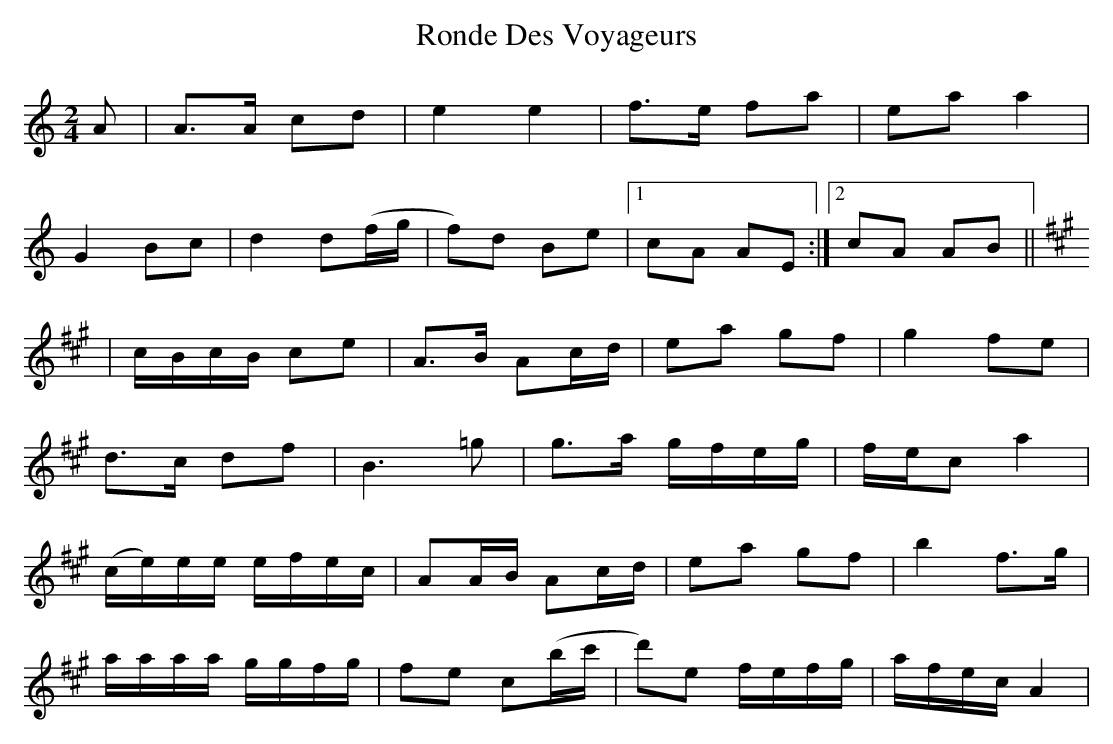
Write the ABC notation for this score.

X:1
T: Ronde Des Voyageurs
M: 2/4
L: 1/8
K: Amin
A|A>A cd|e2 e2|f>e fa|ea a2|
G2 Bc|d2 d(f/g/|f)d Be|1cA AE:|2cA AB||
K:A
|c/B/c/B/ ce|A>B Ac/d/|ea gf|g2 fe|
d>c df|B3=g|g>a g/f/e/g/|f/e/c a2|
(c/e/)e/e/ e/f/e/c/|AA/B/ Ac/d/|ea gf|b2f>g|
a/a/a/a/ g/g/f/g/|fe c(b/c'/|d')e f/e/f/g/|a/f/e/c/ A2|
